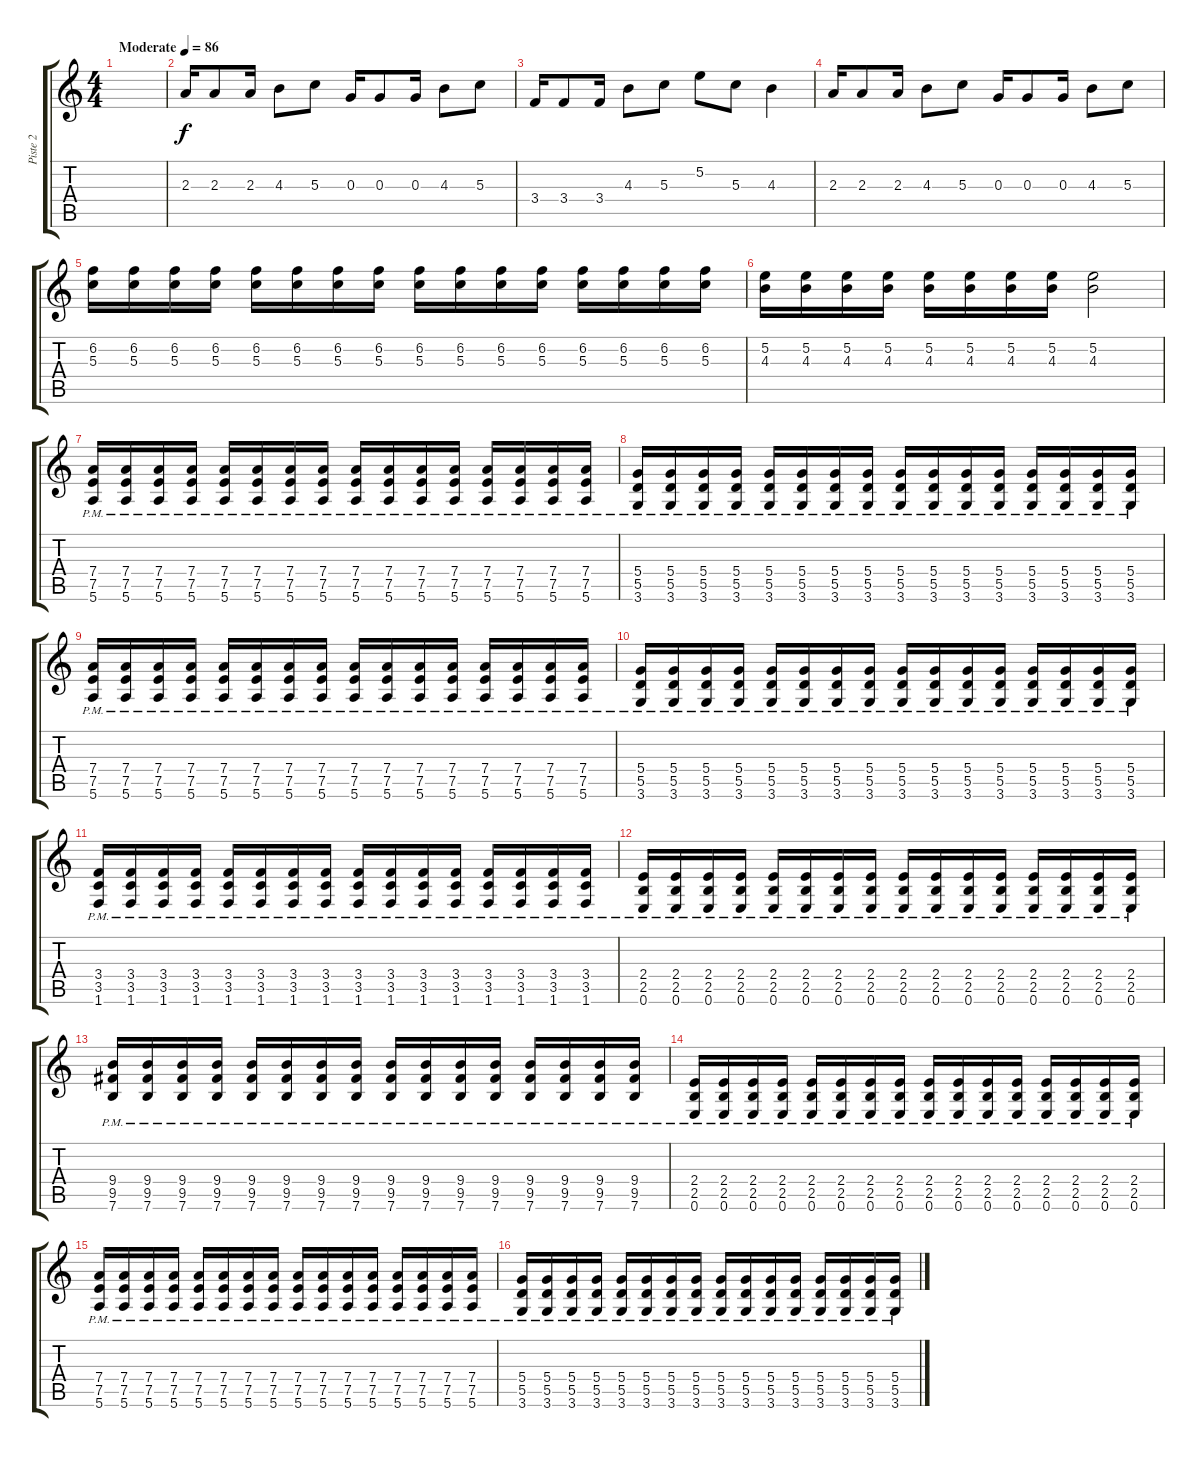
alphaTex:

\track ("Piste 2" "Piste 2") {instrument electricguitarclean}
\staff {score tabs}
\tuning (E4 B3 G3 D3 A2 E2) {hide}
\ts (4 4)
\tempo (86 "Moderate")
\clef g2
\ks c
|
2.3.16 2.3.8 2.3.16 4.3.8 5.3.8 0.3.16 0.3.8 0.3.16 4.3.8 5.3.8 |
3.4.16 3.4.8 3.4.16 4.3.8 5.3.8 5.2.8 5.3.8 4.3.4 |
2.3.16 2.3.8 2.3.16 4.3.8 5.3.8 0.3.16 0.3.8 0.3.16 4.3.8 5.3.8 |
(6.2 5.3).16 (6.2 5.3).16 (6.2 5.3).16 (6.2 5.3).16 (6.2 5.3).16 (6.2 5.3).16 (6.2 5.3).16 (6.2 5.3).16 (6.2 5.3).16 (6.2 5.3).16 (6.2 5.3).16 (6.2 5.3).16 (6.2 5.3).16 (6.2 5.3).16 (6.2 5.3).16 (6.2 5.3).16 |
(5.2 4.3).16 (5.2 4.3).16 (5.2 4.3).16 (5.2 4.3).16 (5.2 4.3).16 (5.2 4.3).16 (5.2 4.3).16 (5.2 4.3).16 (5.2 4.3).2 |
(7.4{pm} 7.5{pm} 5.6{pm}).16{instrument electricguitarclean} (7.4{pm} 7.5{pm} 5.6{pm}).16 (7.4{pm} 7.5{pm} 5.6{pm}).16 (7.4{pm} 7.5{pm} 5.6{pm}).16 (7.4{pm} 7.5{pm} 5.6{pm}).16 (7.4{pm} 7.5{pm} 5.6{pm}).16 (7.4{pm} 7.5{pm} 5.6{pm}).16 (7.4{pm} 7.5{pm} 5.6{pm}).16 (7.4{pm} 7.5{pm} 5.6{pm}).16 (7.4{pm} 7.5{pm} 5.6{pm}).16 (7.4{pm} 7.5{pm} 5.6{pm}).16 (7.4{pm} 7.5{pm} 5.6{pm}).16 (7.4{pm} 7.5{pm} 5.6{pm}).16 (7.4{pm} 7.5{pm} 5.6{pm}).16 (7.4{pm} 7.5{pm} 5.6{pm}).16 (7.4{pm} 7.5{pm} 5.6{pm}).16 |
(5.4{pm} 5.5{pm} 3.6{pm}).16 (5.4{pm} 5.5{pm} 3.6{pm}).16 (5.4{pm} 5.5{pm} 3.6{pm}).16 (5.4{pm} 5.5{pm} 3.6{pm}).16 (5.4{pm} 5.5{pm} 3.6{pm}).16 (5.4{pm} 5.5{pm} 3.6{pm}).16 (5.4{pm} 5.5{pm} 3.6{pm}).16 (5.4{pm} 5.5{pm} 3.6{pm}).16 (5.4{pm} 5.5{pm} 3.6{pm}).16 (5.4{pm} 5.5{pm} 3.6{pm}).16 (5.4{pm} 5.5{pm} 3.6{pm}).16 (5.4{pm} 5.5{pm} 3.6{pm}).16 (5.4{pm} 5.5{pm} 3.6{pm}).16 (5.4{pm} 5.5{pm} 3.6{pm}).16 (5.4{pm} 5.5{pm} 3.6{pm}).16 (5.4{pm} 5.5{pm} 3.6{pm}).16 |
(7.4{pm} 7.5{pm} 5.6{pm}).16 (7.4{pm} 7.5{pm} 5.6{pm}).16 (7.4{pm} 7.5{pm} 5.6{pm}).16 (7.4{pm} 7.5{pm} 5.6{pm}).16 (7.4{pm} 7.5{pm} 5.6{pm}).16 (7.4{pm} 7.5{pm} 5.6{pm}).16 (7.4{pm} 7.5{pm} 5.6{pm}).16 (7.4{pm} 7.5{pm} 5.6{pm}).16 (7.4{pm} 7.5{pm} 5.6{pm}).16 (7.4{pm} 7.5{pm} 5.6{pm}).16 (7.4{pm} 7.5{pm} 5.6{pm}).16 (7.4{pm} 7.5{pm} 5.6{pm}).16 (7.4{pm} 7.5{pm} 5.6{pm}).16 (7.4{pm} 7.5{pm} 5.6{pm}).16 (7.4{pm} 7.5{pm} 5.6{pm}).16 (7.4{pm} 7.5{pm} 5.6{pm}).16 |
(5.4{pm} 5.5{pm} 3.6{pm}).16 (5.4{pm} 5.5{pm} 3.6{pm}).16 (5.4{pm} 5.5{pm} 3.6{pm}).16 (5.4{pm} 5.5{pm} 3.6{pm}).16 (5.4{pm} 5.5{pm} 3.6{pm}).16 (5.4{pm} 5.5{pm} 3.6{pm}).16 (5.4{pm} 5.5{pm} 3.6{pm}).16 (5.4{pm} 5.5{pm} 3.6{pm}).16 (5.4{pm} 5.5{pm} 3.6{pm}).16 (5.4{pm} 5.5{pm} 3.6{pm}).16 (5.4{pm} 5.5{pm} 3.6{pm}).16 (5.4{pm} 5.5{pm} 3.6{pm}).16 (5.4{pm} 5.5{pm} 3.6{pm}).16 (5.4{pm} 5.5{pm} 3.6{pm}).16 (5.4{pm} 5.5{pm} 3.6{pm}).16 (5.4{pm} 5.5{pm} 3.6{pm}).16 |
(3.4{pm} 3.5{pm} 1.6{pm}).16 (3.4{pm} 3.5{pm} 1.6{pm}).16 (3.4{pm} 3.5{pm} 1.6{pm}).16 (3.4{pm} 3.5{pm} 1.6{pm}).16 (3.4{pm} 3.5{pm} 1.6{pm}).16 (3.4{pm} 3.5{pm} 1.6{pm}).16 (3.4{pm} 3.5{pm} 1.6{pm}).16 (3.4{pm} 3.5{pm} 1.6{pm}).16 (3.4{pm} 3.5{pm} 1.6{pm}).16 (3.4{pm} 3.5{pm} 1.6{pm}).16 (3.4{pm} 3.5{pm} 1.6{pm}).16 (3.4{pm} 3.5{pm} 1.6{pm}).16 (3.4{pm} 3.5{pm} 1.6{pm}).16 (3.4{pm} 3.5{pm} 1.6{pm}).16 (3.4{pm} 3.5{pm} 1.6{pm}).16 (3.4{pm} 3.5{pm} 1.6{pm}).16 |
(2.4{pm} 2.5{pm} 0.6{pm}).16 (2.4{pm} 2.5{pm} 0.6{pm}).16 (2.4{pm} 2.5{pm} 0.6{pm}).16 (2.4{pm} 2.5{pm} 0.6{pm}).16 (2.4{pm} 2.5{pm} 0.6{pm}).16 (2.4{pm} 2.5{pm} 0.6{pm}).16 (2.4{pm} 2.5{pm} 0.6{pm}).16 (2.4{pm} 2.5{pm} 0.6{pm}).16 (2.4{pm} 2.5{pm} 0.6{pm}).16 (2.4{pm} 2.5{pm} 0.6{pm}).16 (2.4{pm} 2.5{pm} 0.6{pm}).16 (2.4{pm} 2.5{pm} 0.6{pm}).16 (2.4{pm} 2.5{pm} 0.6{pm}).16 (2.4{pm} 2.5{pm} 0.6{pm}).16 (2.4{pm} 2.5{pm} 0.6{pm}).16 (2.4{pm} 2.5{pm} 0.6{pm}).16 |
(9.4{pm} 9.5{pm} 7.6{pm}).16 (9.4{pm} 9.5{pm} 7.6{pm}).16 (9.4{pm} 9.5{pm} 7.6{pm}).16 (9.4{pm} 9.5{pm} 7.6{pm}).16 (9.4{pm} 9.5{pm} 7.6{pm}).16 (9.4{pm} 9.5{pm} 7.6{pm}).16 (9.4{pm} 9.5{pm} 7.6{pm}).16 (9.4{pm} 9.5{pm} 7.6{pm}).16 (9.4{pm} 9.5{pm} 7.6{pm}).16 (9.4{pm} 9.5{pm} 7.6{pm}).16 (9.4{pm} 9.5{pm} 7.6{pm}).16 (9.4{pm} 9.5{pm} 7.6{pm}).16 (9.4{pm} 9.5{pm} 7.6{pm}).16 (9.4{pm} 9.5{pm} 7.6{pm}).16 (9.4{pm} 9.5{pm} 7.6{pm}).16 (9.4{pm} 9.5{pm} 7.6{pm}).16 |
(2.4{pm} 2.5{pm} 0.6{pm}).16 (2.4{pm} 2.5{pm} 0.6{pm}).16 (2.4{pm} 2.5{pm} 0.6{pm}).16 (2.4{pm} 2.5{pm} 0.6{pm}).16 (2.4{pm} 2.5{pm} 0.6{pm}).16 (2.4{pm} 2.5{pm} 0.6{pm}).16 (2.4{pm} 2.5{pm} 0.6{pm}).16 (2.4{pm} 2.5{pm} 0.6{pm}).16 (2.4{pm} 2.5{pm} 0.6{pm}).16 (2.4{pm} 2.5{pm} 0.6{pm}).16 (2.4{pm} 2.5{pm} 0.6{pm}).16 (2.4{pm} 2.5{pm} 0.6{pm}).16 (2.4{pm} 2.5{pm} 0.6{pm}).16 (2.4{pm} 2.5{pm} 0.6{pm}).16 (2.4{pm} 2.5{pm} 0.6{pm}).16 (2.4{pm} 2.5{pm} 0.6{pm}).16 |
(7.4{pm} 7.5{pm} 5.6{pm}).16{instrument electricguitarclean} (7.4{pm} 7.5{pm} 5.6{pm}).16 (7.4{pm} 7.5{pm} 5.6{pm}).16 (7.4{pm} 7.5{pm} 5.6{pm}).16 (7.4{pm} 7.5{pm} 5.6{pm}).16 (7.4{pm} 7.5{pm} 5.6{pm}).16 (7.4{pm} 7.5{pm} 5.6{pm}).16 (7.4{pm} 7.5{pm} 5.6{pm}).16 (7.4{pm} 7.5{pm} 5.6{pm}).16 (7.4{pm} 7.5{pm} 5.6{pm}).16 (7.4{pm} 7.5{pm} 5.6{pm}).16 (7.4{pm} 7.5{pm} 5.6{pm}).16 (7.4{pm} 7.5{pm} 5.6{pm}).16 (7.4{pm} 7.5{pm} 5.6{pm}).16 (7.4{pm} 7.5{pm} 5.6{pm}).16 (7.4{pm} 7.5{pm} 5.6{pm}).16 |
(5.4{pm} 5.5{pm} 3.6{pm}).16 (5.4{pm} 5.5{pm} 3.6{pm}).16 (5.4{pm} 5.5{pm} 3.6{pm}).16 (5.4{pm} 5.5{pm} 3.6{pm}).16 (5.4{pm} 5.5{pm} 3.6{pm}).16 (5.4{pm} 5.5{pm} 3.6{pm}).16 (5.4{pm} 5.5{pm} 3.6{pm}).16 (5.4{pm} 5.5{pm} 3.6{pm}).16 (5.4{pm} 5.5{pm} 3.6{pm}).16 (5.4{pm} 5.5{pm} 3.6{pm}).16 (5.4{pm} 5.5{pm} 3.6{pm}).16 (5.4{pm} 5.5{pm} 3.6{pm}).16 (5.4{pm} 5.5{pm} 3.6{pm}).16 (5.4{pm} 5.5{pm} 3.6{pm}).16 (5.4{pm} 5.5{pm} 3.6{pm}).16 (5.4{pm} 5.5{pm} 3.6{pm}).16
